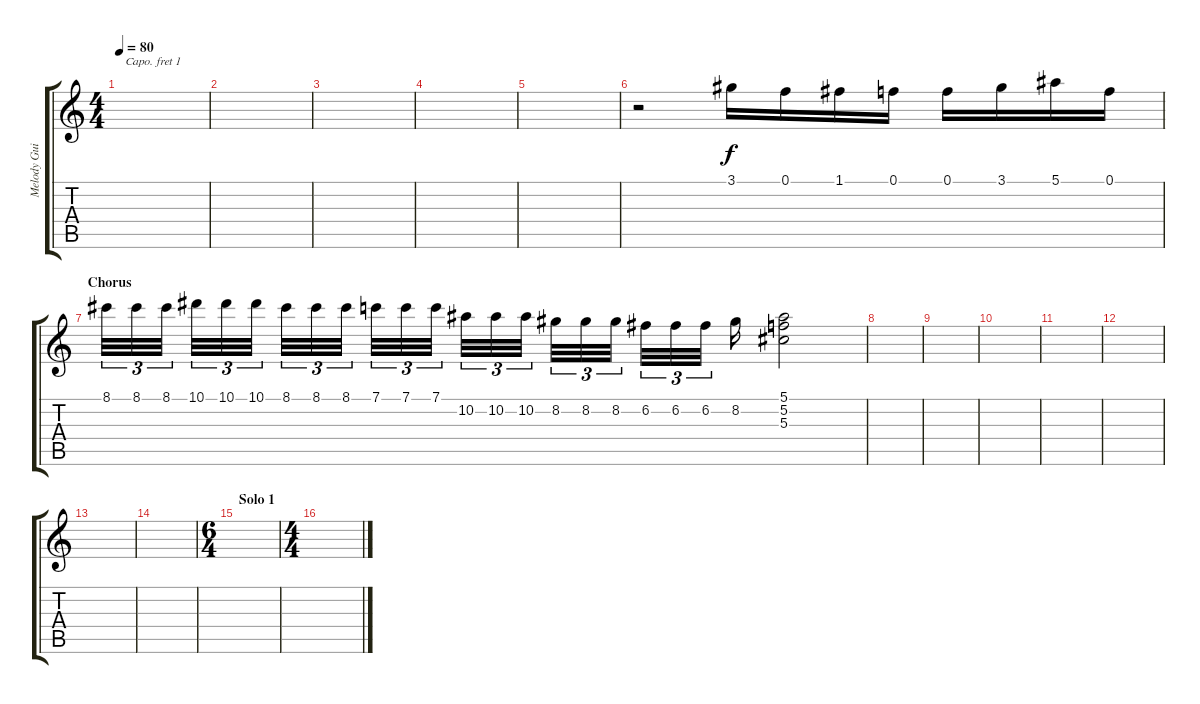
\track ("Melody Guitar" "Melody Gui") {instrument acousticguitarsteel}
\staff {score tabs}
\capo 1
\tuning (E4 B3 G3 D3 A2 E2) {hide}
\ts (4 4)
\tempo 80
\clef g2
\ks c
|
|
|
|
|
r.2 3.1.16 0.1.16 1.1.16 0.1.16 0.1.16 3.1.16 5.1.16 0.1.16 |
\section ("" "Chorus")
8.1.32{tu (3 2)} 8.1.32{tu (3 2)} 8.1.32{tu (3 2)} 10.1.32{tu (3 2)} 10.1.32{tu (3 2)} 10.1.32{tu (3 2)} 8.1.32{tu (3 2)} 8.1.32{tu (3 2)} 8.1.32{tu (3 2)} 7.1.32{tu (3 2)} 7.1.32{tu (3 2)} 7.1.32{tu (3 2)} 10.2.32{tu (3 2)} 10.2.32{tu (3 2)} 10.2.32{tu (3 2)} 8.2.32{tu (3 2)} 8.2.32{tu (3 2)} 8.2.32{tu (3 2)} 6.2.32{tu (3 2)} 6.2.32{tu (3 2)} 6.2.32{tu (3 2)} 8.2.16 (5.1 5.2 5.3).2 |
|
|
|
|
|
|
|
\ts (6 4)
\section ("" "Solo 1")
|
\ts (4 4)
